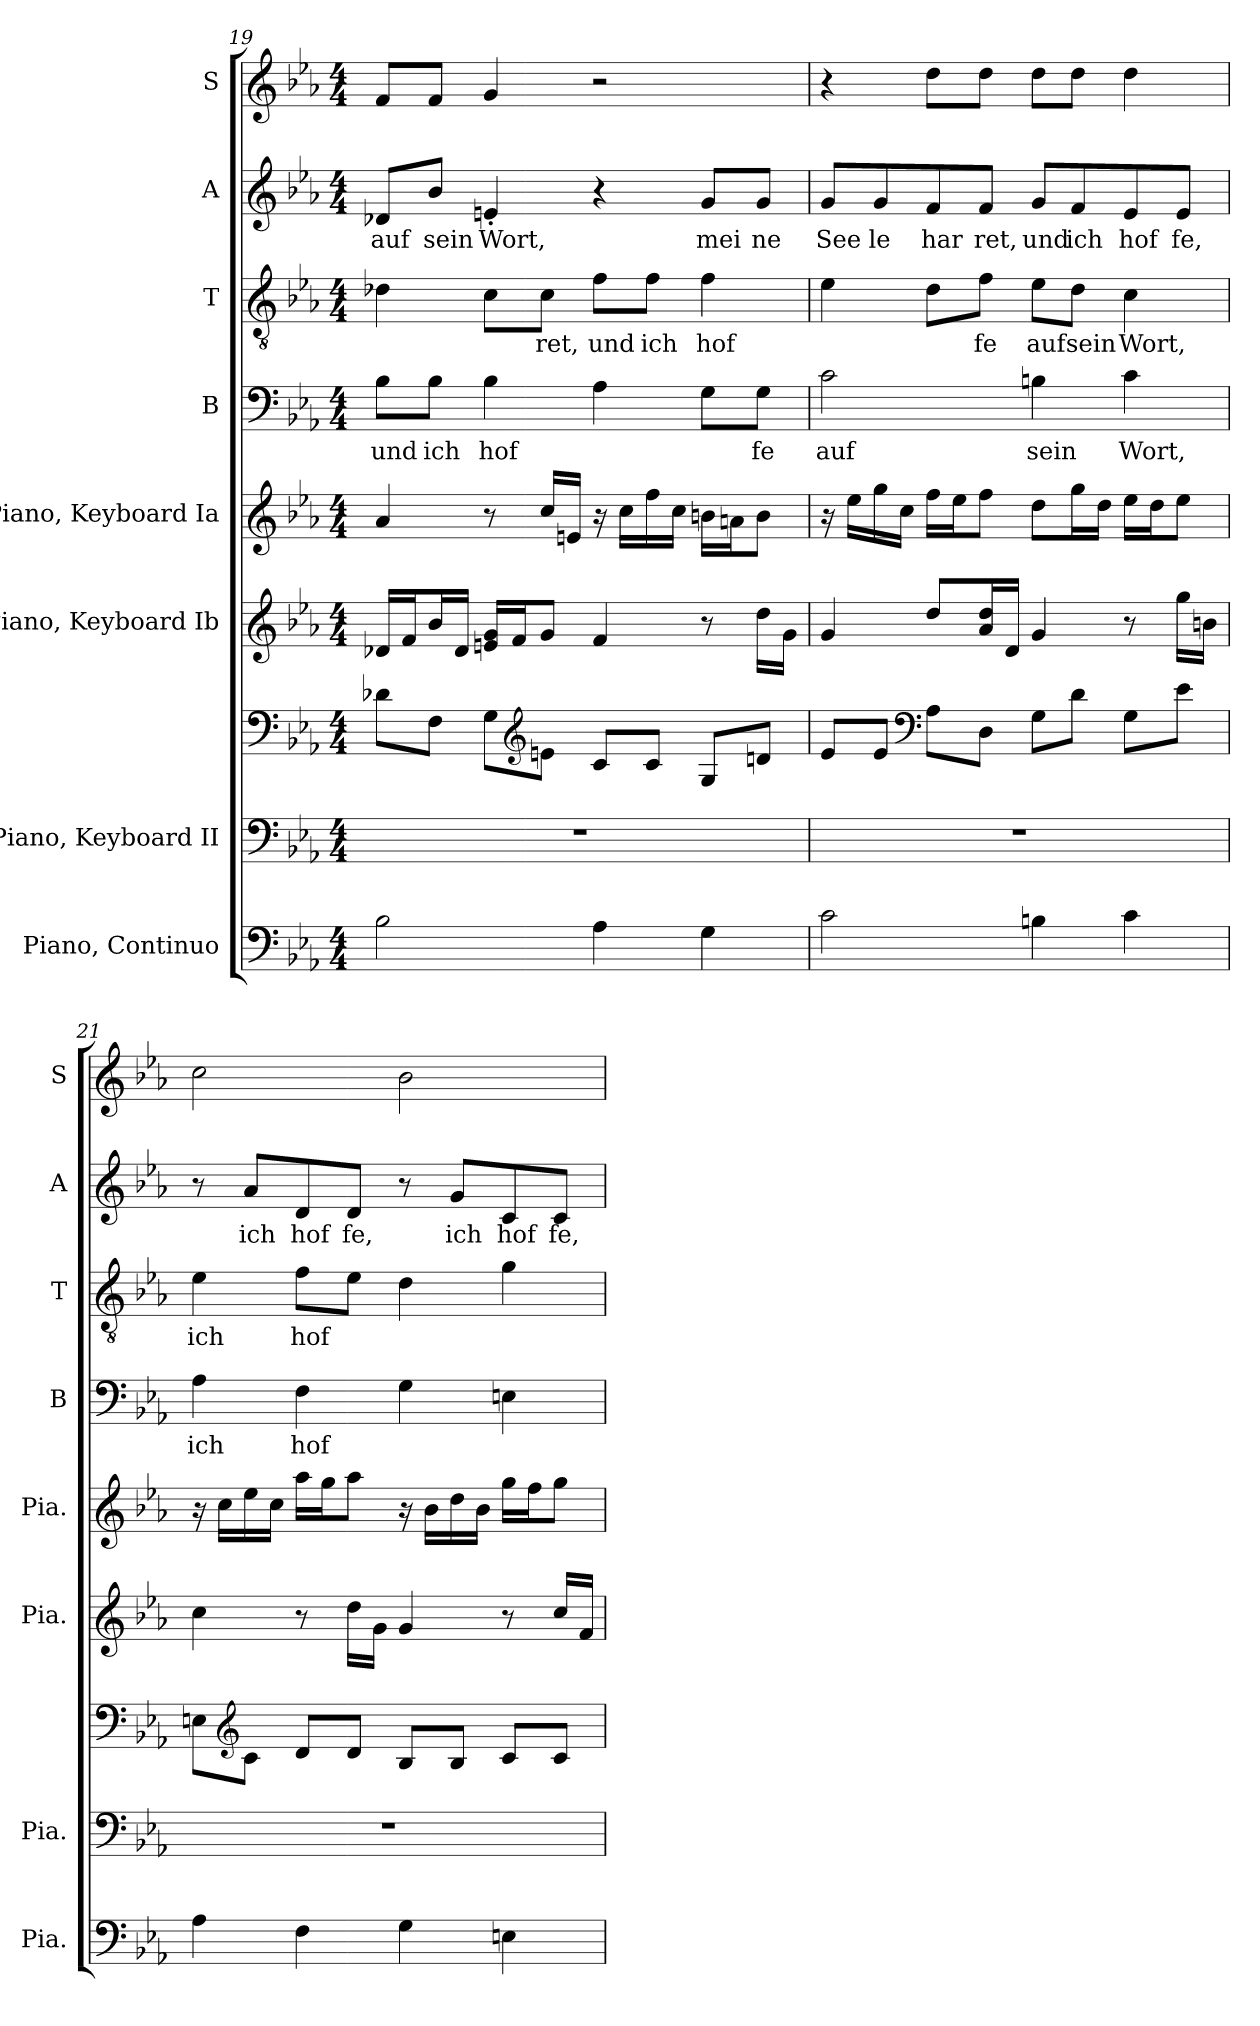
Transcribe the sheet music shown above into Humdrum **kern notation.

**kern	**kern	**kern	**text	**kern	**kern	**kern	**text	**kern	**text	**kern	**text	**kern
*part8	*part7	*part7	*part7	*part6	*part5	*part4	*part4	*part3	*part3	*part2	*part2	*part1
*staff9	*staff8	*staff7	*staff7	*staff6	*staff5	*staff4	*staff4	*staff3	*staff3	*staff2	*staff2	*staff1
*I"Piano, Continuo	*I"Piano, Keyboard II	*	*	*I"Piano, Keyboard Ib	*I"Piano, Keyboard Ia	*I"B	*	*I"T	*	*I"A	*	*I"S
*I'Pia.	*I'Pia.	*	*	*I'Pia.	*I'Pia.	*I'B	*	*I'T	*	*I'A	*	*I'S
*clefF4	*clefF4	*clefF4	*	*clefG2	*clefG2	*clefF4	*	*clefGv2	*	*clefG2	*	*clefG2
*k[b-e-a-]	*k[b-e-a-]	*k[b-e-a-]	*	*k[b-e-a-]	*k[b-e-a-]	*k[b-e-a-]	*	*k[b-e-a-]	*	*k[b-e-a-]	*	*k[b-e-a-]
*M4/4	*M4/4	*M4/4	*	*M4/4	*M4/4	*M4/4	*	*M4/4	*	*M4/4	*	*M4/4
=19	=19	=19	=19	=19	=19	=19	=19	=19	=19	=19	=19	=19
2B-\	1r	8d-X\L	.	16d-X/LL	4a-/	8B-\L	und	4d-X\	.	8d-X/L	auf	8f/L
.	.	.	.	16f/J	.	.	.	.	.	.	.	.
.	.	8F\J	.	16b-/L	.	8B-\J	ich	.	.	8b-/J	sein	8f/J
.	.	.	.	16d-/JJ	.	.	.	.	.	.	.	.
.	.	8G\L	.	16en/ 16g/LL	8r	4B-\	hof	8c\L	.	4en'/	Wort,	4g/
.	.	.	.	16f/J	.	.	.	.	.	.	.	.
*	*	*clefG2	*	*	*	*	*	*	*	*	*	*
.	.	8en\J	.	8g/J	16cc/LL	.	.	8c\J	ret,	.	.	.
.	.	.	.	.	16en/JJ	.	.	.	.	.	.	.
4A-\	.	8c/L	.	4f/	16r	4A-\	.	8f\L	und	4r	.	2r
.	.	.	.	.	16cc\LL	.	.	.	.	.	.	.
.	.	8c/J	.	.	16ff\	.	.	8f\J	ich	.	.	.
.	.	.	.	.	16cc\JJ	.	.	.	.	.	.	.
4G\	.	8G/L	.	8r	16bn\LL	8G\L	.	4f\	hof	8g/L	mei	.
.	.	.	.	.	16an\J	.	.	.	.	.	.	.
.	.	8dn/J	.	16dd\LL	8b\J	8G\J	fe	.	.	8g/J	ne	.
.	.	.	.	16g\JJ	.	.	.	.	.	.	.	.
!!LO:PB:g=z
=20	=20	=20	=20	=20	=20	=20	=20	=20	=20	=20	=20	=20
2c\	1r	8e-/L	.	4g/	16r	2c\	auf	4e-\	.	8g/L	See	4r
.	.	.	.	.	16ee-\LL	.	.	.	.	.	.	.
.	.	8e-/J	.	.	16gg\	.	.	.	.	8g/	le	.
.	.	.	.	.	16cc\JJ	.	.	.	.	.	.	.
*	*	*clefF4	*	*	*	*	*	*	*	*	*	*
.	.	8A-\L	.	8dd/L	16ff\LL	.	.	8d\L	.	8f/	har	8dd\L
.	.	.	.	.	16ee-\J	.	.	.	.	.	.	.
.	.	8D\J	.	16a-/ 16dd/L	8ff\J	.	.	8f\J	fe	8f/J	ret,	8dd\J
.	.	.	.	16d/JJ	.	.	.	.	.	.	.	.
4Bn\	.	8G\L	.	4g/	8dd\L	4Bn\	sein	8e-\L	auf	8g/L	und	8dd\L
.	.	8d\J	.	.	16gg\L	.	.	8d\J	sein	8f/	ich	8dd\J
.	.	.	.	.	16dd\JJ	.	.	.	.	.	.	.
4c\	.	8G\L	.	8r	16ee-\LL	4c\	Wort,	4c\	Wort,	8e-/	hof	4dd\
.	.	.	.	.	16dd\J	.	.	.	.	.	.	.
.	.	8e-\J	.	16gg\LL	8ee-\J	.	.	.	.	8e-/J	fe,	.
.	.	.	.	16bn\JJ	.	.	.	.	.	.	.	.
=21	=21	=21	=21	=21	=21	=21	=21	=21	=21	=21	=21	=21
4A-\	1r	8En\L	.	4cc\	16r	4A-\	ich	4e-\	ich	8r	.	2cc\
.	.	.	.	.	16cc\LL	.	.	.	.	.	.	.
*	*	*clefG2	*	*	*	*	*	*	*	*	*	*
.	.	8c\J	.	.	16ee-\	.	.	.	.	8a-/L	ich	.
.	.	.	.	.	16cc\JJ	.	.	.	.	.	.	.
4F\	.	8d/L	.	8r	16aa-\LL	4F\	hof	8f\L	hof	8d/	hof	.
.	.	.	.	.	16gg\J	.	.	.	.	.	.	.
.	.	8d/J	.	16dd\LL	8aa-\J	.	.	8e-\J	.	8d/J	fe,	.
.	.	.	.	16g\JJ	.	.	.	.	.	.	.	.
4G\	.	8B-/L	.	4g/	16r	4G\	.	4d\	.	8r	.	2b-\
.	.	.	.	.	16b-\LL	.	.	.	.	.	.	.
.	.	8B-/J	.	.	16dd\	.	.	.	.	8g/L	ich	.
.	.	.	.	.	16b-\JJ	.	.	.	.	.	.	.
4En\	.	8c/L	.	8r	16gg\LL	4En\	.	4g\	.	8c/	hof	.
.	.	.	.	.	16ff\J	.	.	.	.	.	.	.
.	.	8c/J	.	16cc/LL	8gg\J	.	.	.	.	8c/J	fe,	.
.	.	.	.	16f/JJ	.	.	.	.	.	.	.	.
=	=	=	=	=	=	=	=	=	=	=	=	=
*-	*-	*-	*-	*-	*-	*-	*-	*-	*-	*-	*-	*-
